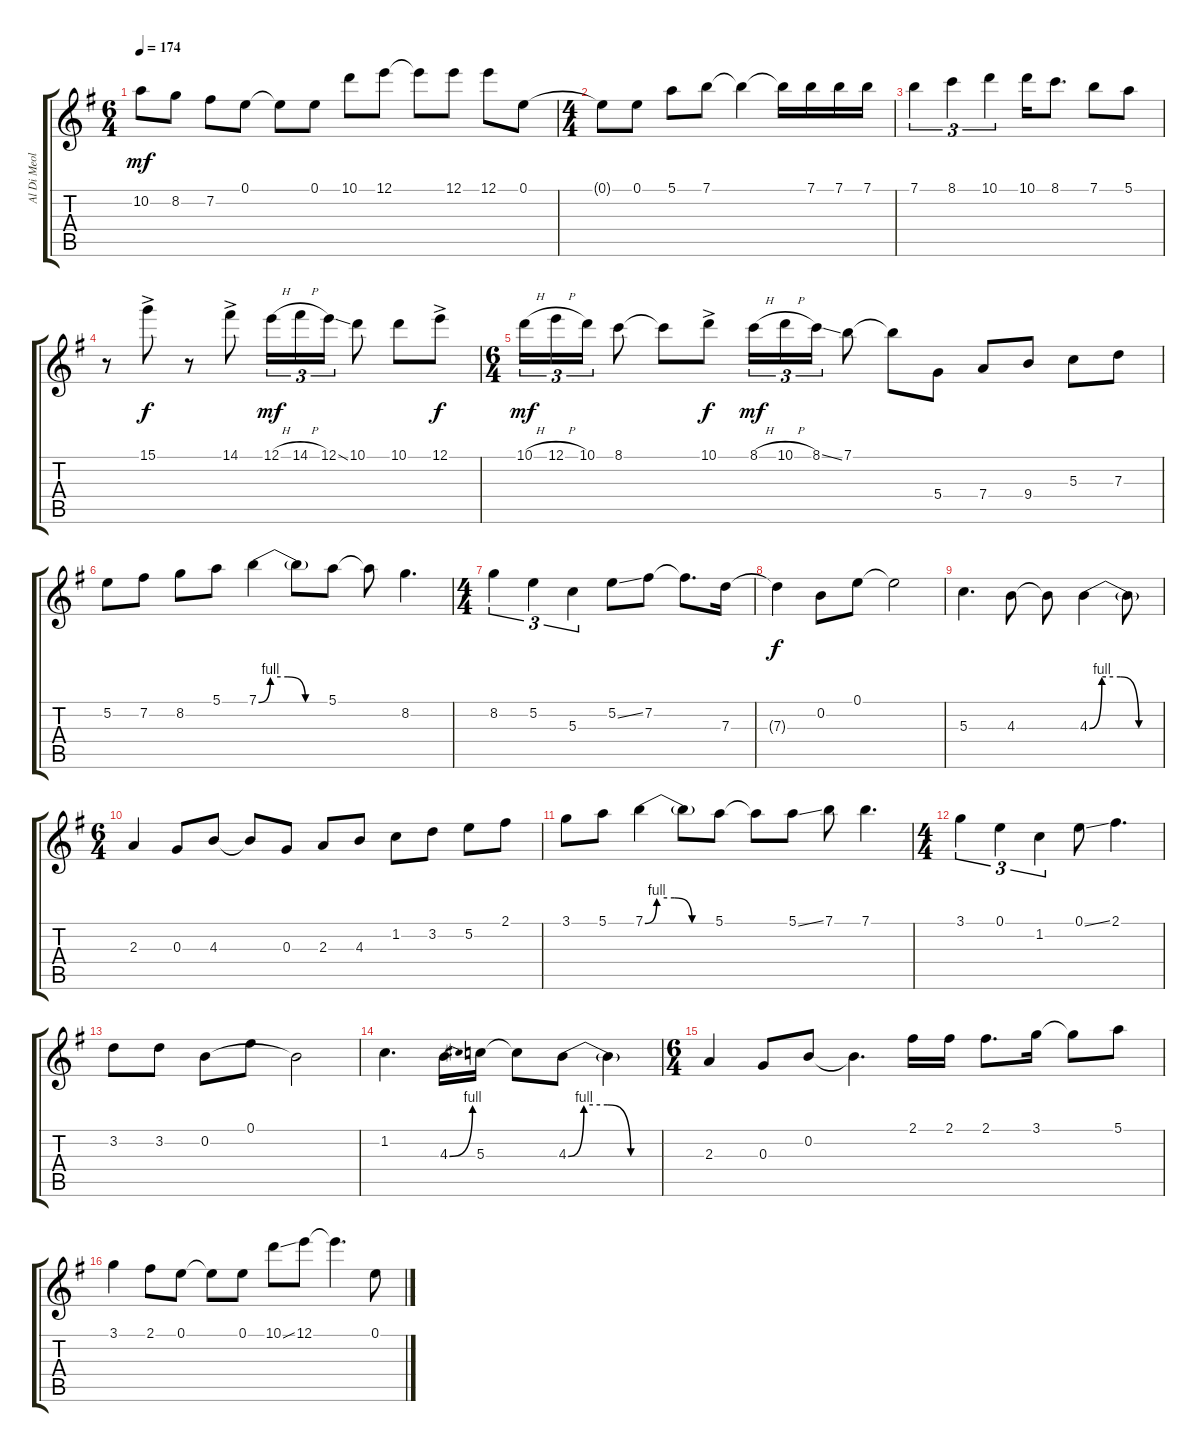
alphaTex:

\track ("Al Di Meola" "Al Di Meol") {instrument acousticguitarsteel}
\staff {score tabs}
\tuning (E4 B3 G3 D3 A2 E2) {hide}
\ts (6 4)
\tempo 174
\clef g2
\ks g
10.2{t}.8{dy mf} 8.2.8 7.2.8 0.1.8 0.1{t}.8 0.1.8 10.1.8 12.1.8 12.1{t}.8 12.1.8 12.1.8 0.1.8 |
\ts (4 4)
0.1{t}.8 0.1.8 5.1.8 7.1.8 7.1{t}.4 7.1{t}.16 7.1.16 7.1.16 7.1.16 |
7.1.4{tu (3 2)} 8.1.4{tu (3 2)} 10.1.4{tu (3 2)} 10.1.16 8.1.8{d} 7.1.8 5.1.8 |
r.8 15.1{ac}.8{dy f} r.8 14.1{ac}.8 12.1{h}.16{tu (3 2) dy mf} 14.1{h}.16{tu (3 2)} 12.1{ss}.16{tu (3 2)} 10.1.8 10.1.8 12.1{ac}.8{dy f} |
\ts (6 4)
10.1{h}.16{tu (3 2) dy mf} 12.1{h}.16{tu (3 2)} 10.1.16{tu (3 2)} 8.1.8 8.1{t}.8 10.1{ac}.8{dy f} 8.1{h}.16{tu (3 2) dy mf} 10.1{h}.16{tu (3 2)} 8.1{ss}.16{tu (3 2)} 7.1.8 7.1{t}.8 5.4.8 7.4.8 9.4.8 5.3.8 7.3.8 |
5.2.8 7.2.8 8.2.8 5.1.8 7.1{be (custom 0 0 10 4 25 4 40 0 60 0)}.4 7.1{t}.8 5.1.8 5.1{t}.8 8.2.4{d} |
\ts (4 4)
8.2.4{tu (3 2)} 5.2.4{tu (3 2)} 5.3.4{tu (3 2)} 5.2{ss}.8 7.2.8 7.2{t}.8{d} 7.3.16 |
7.3{t}.4{dy f} 0.2.8 0.1.8 0.1{t}.2 |
5.3.4{d} 4.3.8 4.3{t}.8 4.3{be (custom 0 0 10 4 25 4 40 0 60 0)}.4 4.3{t}.8 |
\ts (6 4)
2.3.4 0.3.8 4.3.8 4.3{t}.8 0.3.8 2.3.8 4.3.8 1.2.8 3.2.8 5.2.8 2.1.8 |
3.1.8 5.1.8 7.1{be (custom 0 0 10 4 25 4 40 0 60 0)}.4 7.1{t}.8 5.1.8 5.1{t}.8 5.1{ss}.8 7.1.8 7.1.4{d} |
\ts (4 4)
3.1.4{tu (3 2)} 0.1.4{tu (3 2)} 1.2.4{tu (3 2)} 0.1{ss}.8 2.1.4{d} |
3.2.8 3.2.8 0.2.8 0.1.8 0.2{t}.2 |
1.2.4{d} 4.3{be (bend 0 0 60 4)}.16 5.3.16 5.3{t}.8 4.3{be (custom 0 0 10 4 25 4 40 0 60 0)}.8 4.3{t}.4 |
\ts (6 4)
2.3.4 0.3.8 0.2.8 0.2{t}.4{d} 2.1.16 2.1.16 2.1.8{d} 3.1.16 3.1{t}.8 5.1.8 |
3.1.4 2.1.8 0.1.8 0.1{t}.8 0.1.8 10.1{ss}.8 12.1.8 12.1{t}.4{d} 0.1.8
